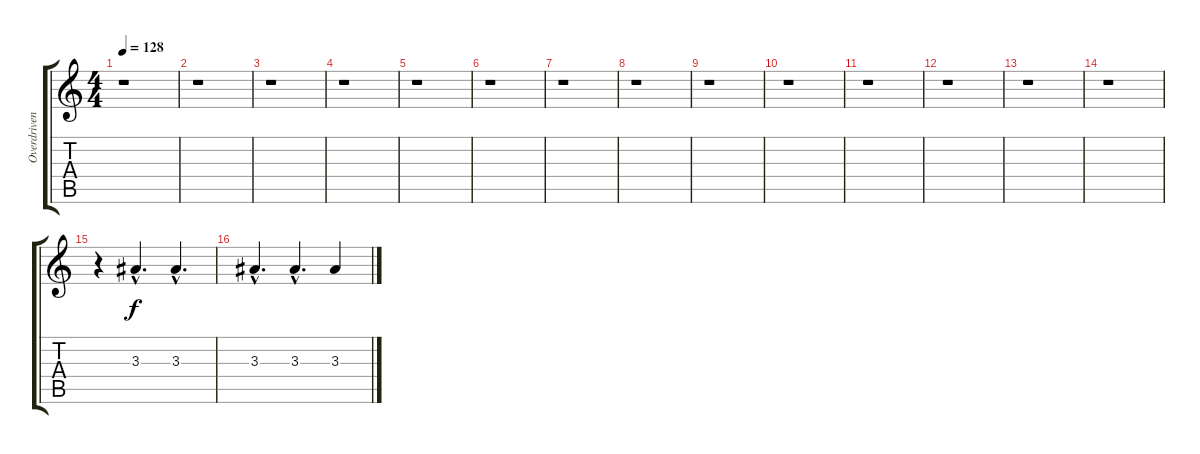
\track ("Overdriven Guitar         " "Overdriven") {instrument overdrivenguitar}
\staff {score tabs}
\tuning (E4 B3 G3 D3 A2 E2) {hide}
\ts (4 4)
\tempo 128
\clef g2
\ks c
r.1{dy f} |
r.1 |
r.1 |
r.1 |
r.1 |
r.1 |
r.1 |
r.1 |
r.1 |
r.1 |
r.1 |
r.1 |
r.1 |
r.1 |
r.4 3.3{hac}.4{d} 3.3{hac}.4{d} |
3.3{hac}.4{d} 3.3{hac}.4{d} 3.3.4
